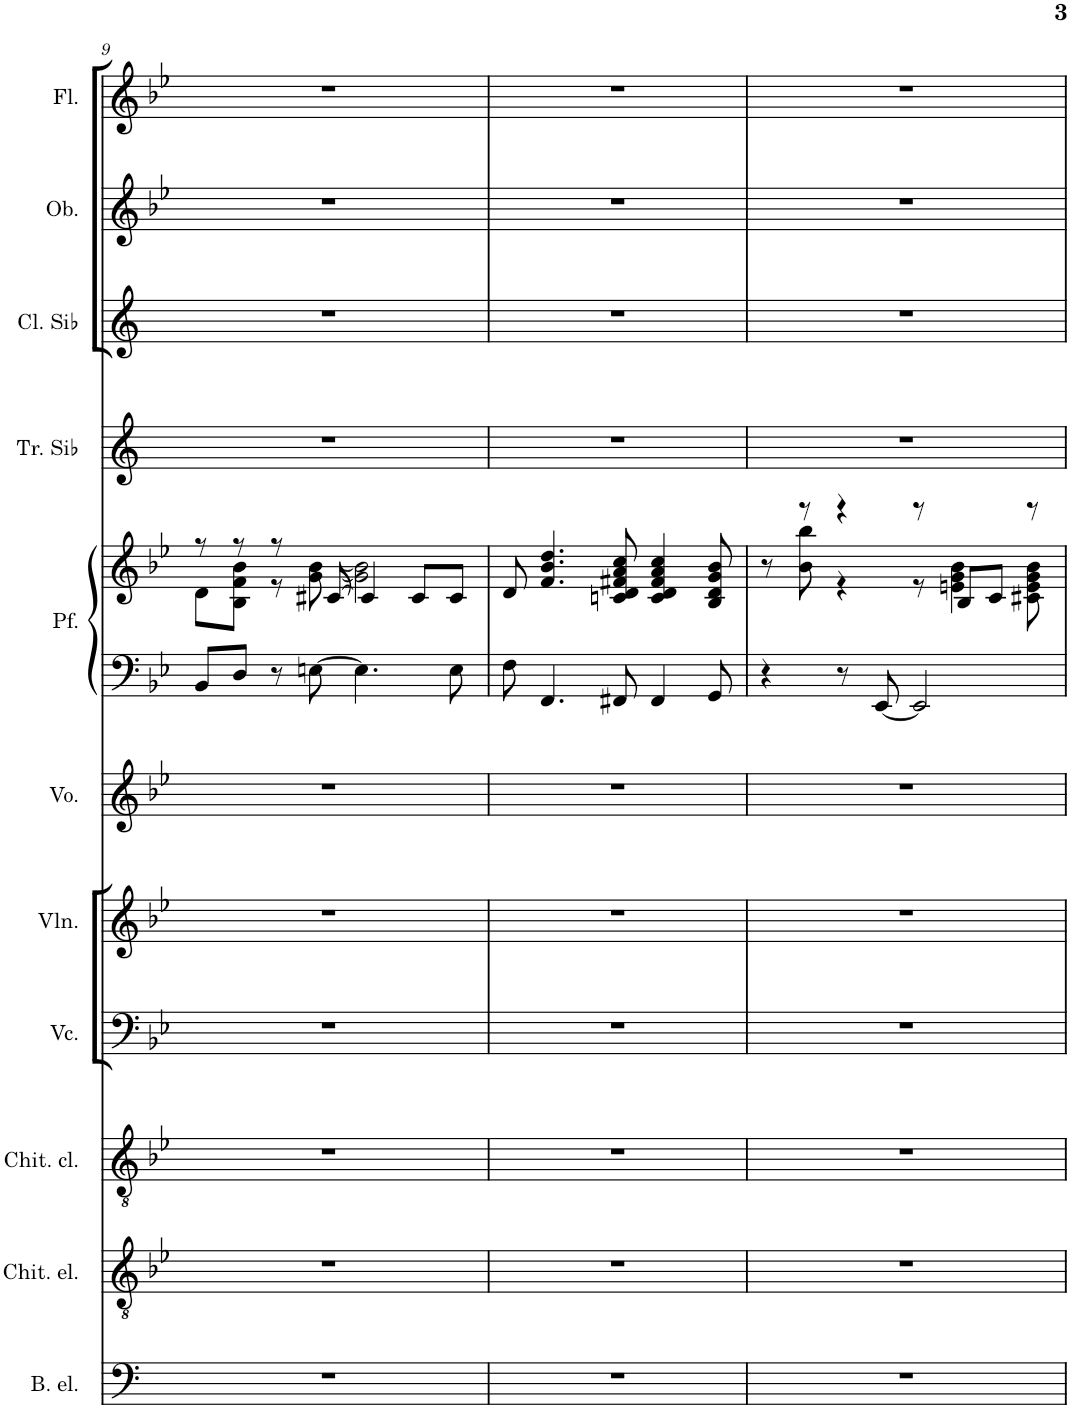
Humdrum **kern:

**kern	**kern	**kern	**kern	**kern	**kern	**kern	**kern	**kern	**kern	**kern	**kern
*part11	*part10	*part9	*part8	*part7	*part6	*part5	*part5	*part4	*part3	*part2	*part1
*staff12	*staff11	*staff10	*staff9	*staff8	*staff7	*staff6	*staff5	*staff4	*staff3	*staff2	*staff1
*I"Basso elettrico 6-corde	*I"Chitarra elettrica	*I"Chitarra classica	*I"Violoncello	*I"Violino	*I"Voce	*I"Piano	*	*I"Tromba in Sib	*I"Clarinetto in Sib	*I"Oboe	*I"Flauto
*I'B. el.	*I'Chit. el.	*I'Chit. cl.	*I'Vc.	*I'Vln.	*I'Vo.	*	*	*I'Tr. Sib	*I'Cl. Sib	*I'Ob.	*I'Fl.
!!LO:PB:g=z
*clefF4	*clefGv2	*clefGv2	*clefF4	*clefG2	*clefG2	*clefF4	*clefG2	*clefG2	*clefG2	*clefG2	*clefG2
*Trd7c12	*	*	*	*	*	*	*	*Trd1c2	*Trd1c2	*	*
*k[]	*k[b-e-]	*k[b-e-]	*k[b-e-]	*k[b-e-]	*k[b-e-]	*k[b-e-]	*k[b-e-]	*k[]	*k[]	*k[b-e-]	*k[b-e-]
*M4/4	*M4/4	*M4/4	*M4/4	*M4/4	*M4/4	*M4/4	*M4/4	*M4/4	*M4/4	*M4/4	*M4/4
=9	=9	=9	=9	=9	=9	=9	=9	=9	=9	=9	=9
*	*	*	*	*	*	*	*^	*	*	*	*
1r	1r	1r	1r	1r	1r	8BB-/L	8r	8d\L	1r	1r	1r	1r
.	.	.	.	.	.	8D/J	8r	8B-\ 8f\ 8b-\J	.	.	.	.
.	.	.	.	.	.	8r	8r	8r	.	.	.	.
.	.	.	.	.	.	[8En\	[8c#X/	[8g\ [8b-\	.	.	.	.
.	.	.	.	.	.	4.E\]	4c#/]	2g\] 2b-\]	.	.	.	.
.	.	.	.	.	.	.	8c#/L	.	.	.	.	.
.	.	.	.	.	.	8E\	8c#/J	.	.	.	.	.
*	*	*	*	*	*	*	*v	*v	*	*	*	*
=10	=10	=10	=10	=10	=10	=10	=10	=10	=10	=10	=10
1r	1r	1r	1r	1r	1r	8F\	8d/	1r	1r	1r	1r
.	.	.	.	.	.	4.FF/	4.f/ 4.b-/ 4.dd/	.	.	.	.
.	.	.	.	.	.	8FF#X/	8cn/ 8d/ 8f#X/ 8a/ 8cc/	.	.	.	.
.	.	.	.	.	.	4FF#/	4c/ 4d/ 4f#/ 4a/ 4cc/	.	.	.	.
.	.	.	.	.	.	8GG/	8B-/ 8d/ 8g/ 8b-/	.	.	.	.
=11	=11	=11	=11	=11	=11	=11	=11	=11	=11	=11	=11
*	*	*	*	*	*	*	*^	*	*	*	*
1r	1r	1r	1r	1r	1r	4r	8r	8ryy	1r	1r	1r	1r
.	.	.	.	.	.	.	8r	8b-\ 8bb-\	.	.	.	.
.	.	.	.	.	.	8r	4r	4r	.	.	.	.
.	.	.	.	.	.	[8EE-/	.	.	.	.	.	.
.	.	.	.	.	.	2EE-/]	8r	8r	.	.	.	.
.	.	.	.	.	.	.	8B-/L	4en\ 4g\ 4b-\	.	.	.	.
.	.	.	.	.	.	.	8c/J	.	.	.	.	.
.	.	.	.	.	.	.	8r	8c#X\ 8e\ 8g\ 8b-\	.	.	.	.
*	*	*	*	*	*	*	*v	*v	*	*	*	*
=	=	=	=	=	=	=	=	=	=	=	=
*-	*-	*-	*-	*-	*-	*-	*-	*-	*-	*-	*-
